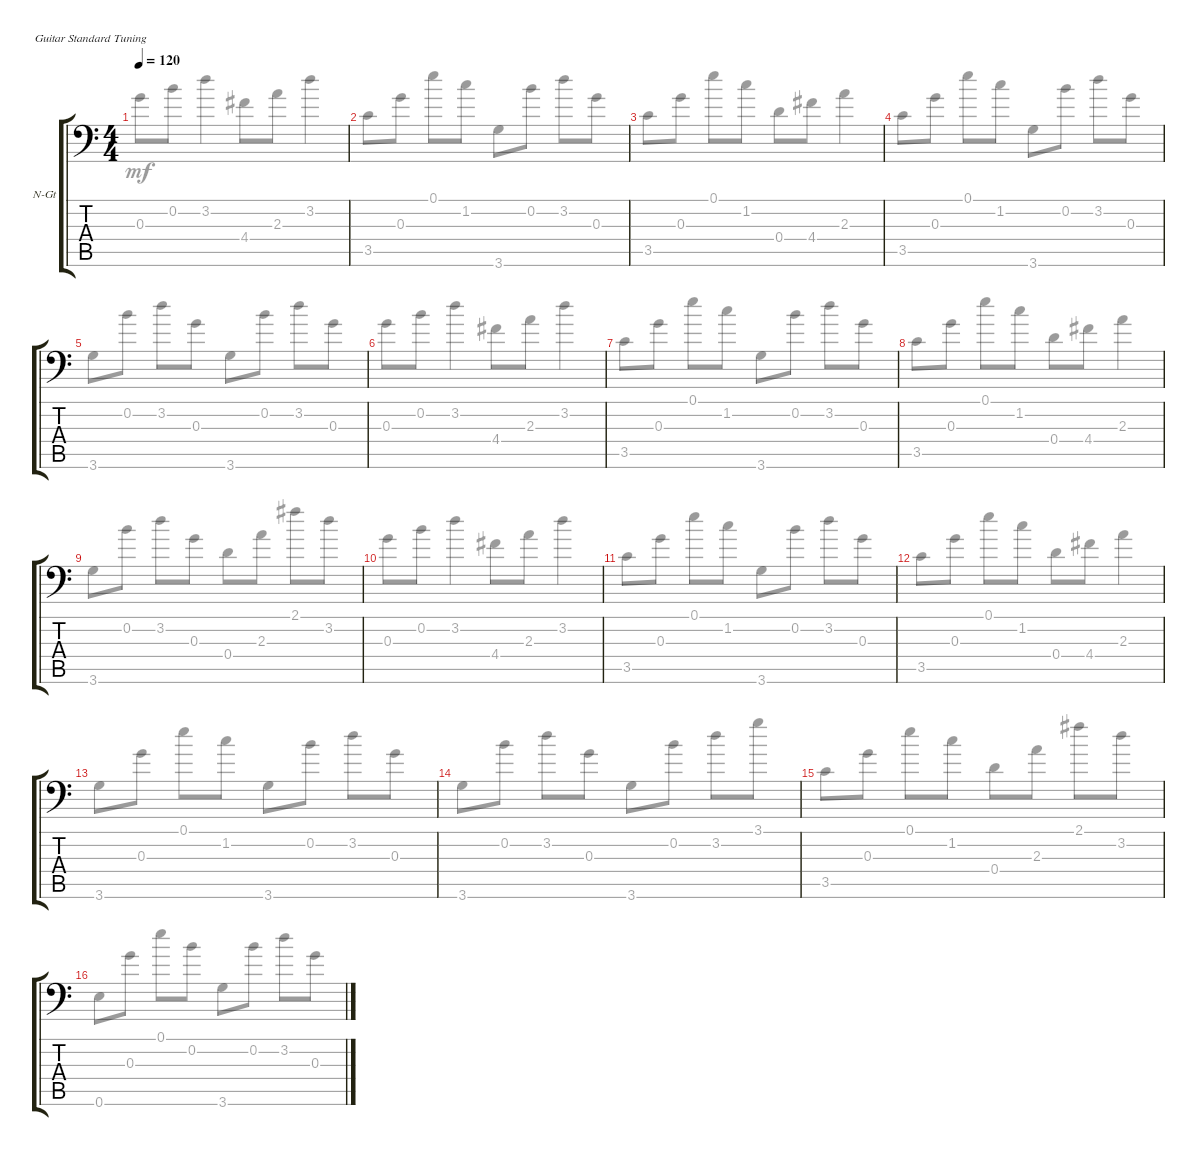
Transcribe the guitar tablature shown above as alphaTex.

\defaultSystemsLayout 4
\bracketExtendMode groupsimilarinstruments
\firstSystemTrackNameOrientation horizontal
\otherSystemsTrackNameOrientation horizontal
\track ("Nylon Guitar" "N-Gt") {instrument acousticguitarnylon}
\staff {score tabs}
\tuning (E4 B3 G3 D3 A2 E2)
\voice
\ts (4 4)
\tempo 120
\clef f4
\ks c
|
|
|
|
|
|
|
|
|
|
|
|
|
|
|
\voice
\clef f4
\ks c
|
|
|
|
|
|
|
|
|
|
|
|
|
|
|
\voice
\clef f4
\ks c
|
|
|
|
|
|
|
|
|
|
|
|
|
|
|
\voice
\clef f4
\ks c
0.3.8{dy mf} 0.2.8 3.2.4 4.4.8 2.3.8 3.2.4 |
3.5.8 0.3.8 0.1.8 1.2.8 3.6.8 0.2.8 3.2.8 0.3.8 |
3.5.8 0.3.8 0.1.8 1.2.8 0.4.8 4.4.8 2.3.4 |
3.5.8 0.3.8 0.1.8 1.2.8 3.6.8 0.2.8 3.2.8 0.3.8 |
3.6.8 0.2.8 3.2.8 0.3.8 3.6.8 0.2.8 3.2.8 0.3.8 |
0.3.8 0.2.8 3.2.4 4.4.8 2.3.8 3.2.4 |
3.5.8 0.3.8 0.1.8 1.2.8 3.6.8 0.2.8 3.2.8 0.3.8 |
3.5.8 0.3.8 0.1.8 1.2.8 0.4.8 4.4.8 2.3.4 |
3.6.8 0.2.8 3.2.8 0.3.8 0.4.8 2.3.8 2.1.8 3.2.8 |
0.3.8 0.2.8 3.2.4 4.4.8 2.3.8 3.2.4 |
3.5.8 0.3.8 0.1.8 1.2.8 3.6.8 0.2.8 3.2.8 0.3.8 |
3.5.8 0.3.8 0.1.8 1.2.8 0.4.8 4.4.8 2.3.4 |
3.6.8 0.3.8 0.1.8 1.2.8 3.6.8 0.2.8 3.2.8 0.3.8 |
3.6.8 0.2.8 3.2.8 0.3.8 3.6.8 0.2.8 3.2.8 3.1.8 |
3.5.8 0.3.8 0.1.8 1.2.8 0.4.8 2.3.8 2.1.8 3.2.8 |
0.6.8 0.3.8 0.1.8 0.2.8 3.6.8 0.2.8 3.2.8 0.3.8
